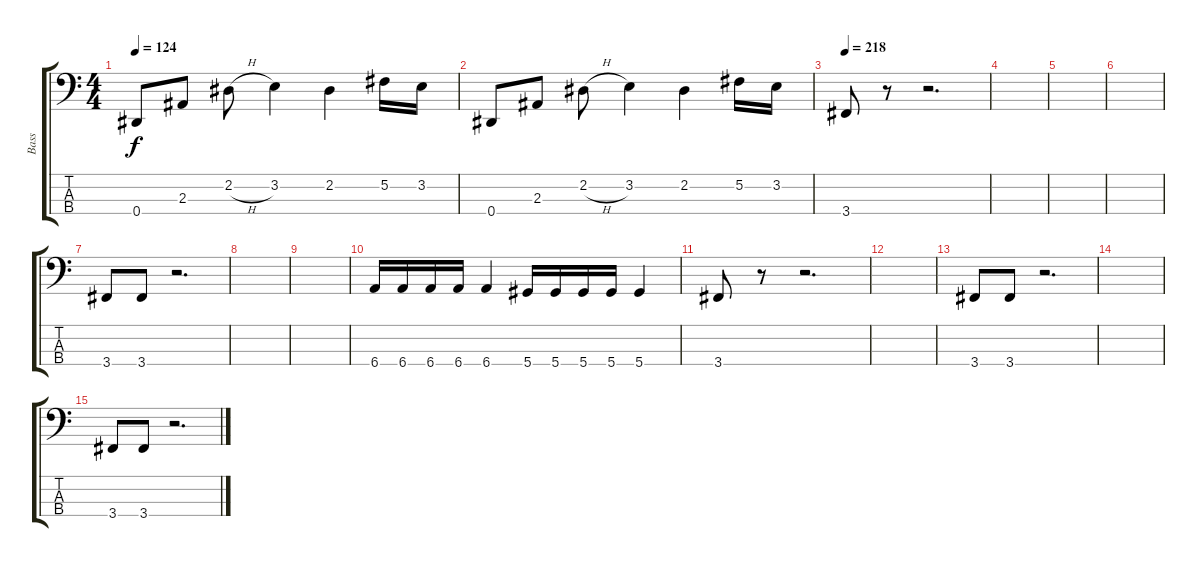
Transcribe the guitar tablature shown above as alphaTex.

\track ("Bass" "Bass") {instrument electricbasspick}
\staff {score tabs}
\tuning (Gb2 Db2 Ab1 Eb1) {hide}
\ts (4 4)
\tempo 124
\clef f4
\ks c
0.4.8{dy f} 2.3.8 2.2{h}.8 3.2.4 2.2.4 5.2.16 3.2.16 |
0.4.8 2.3.8 2.2{h}.8 3.2.4 2.2.4 5.2.16 3.2.16 |
\tempo 218
3.4.8 r.8 r.2{d} |
|
|
|
3.4.8 3.4.8 r.2{d} |
|
|
6.4.16 6.4.16 6.4.16 6.4.16 6.4.4 5.4.16 5.4.16 5.4.16 5.4.16 5.4.4 |
3.4.8 r.8 r.2{d} |
|
3.4.8 3.4.8 r.2{d} |
|
3.4.8 3.4.8 r.2{d}
